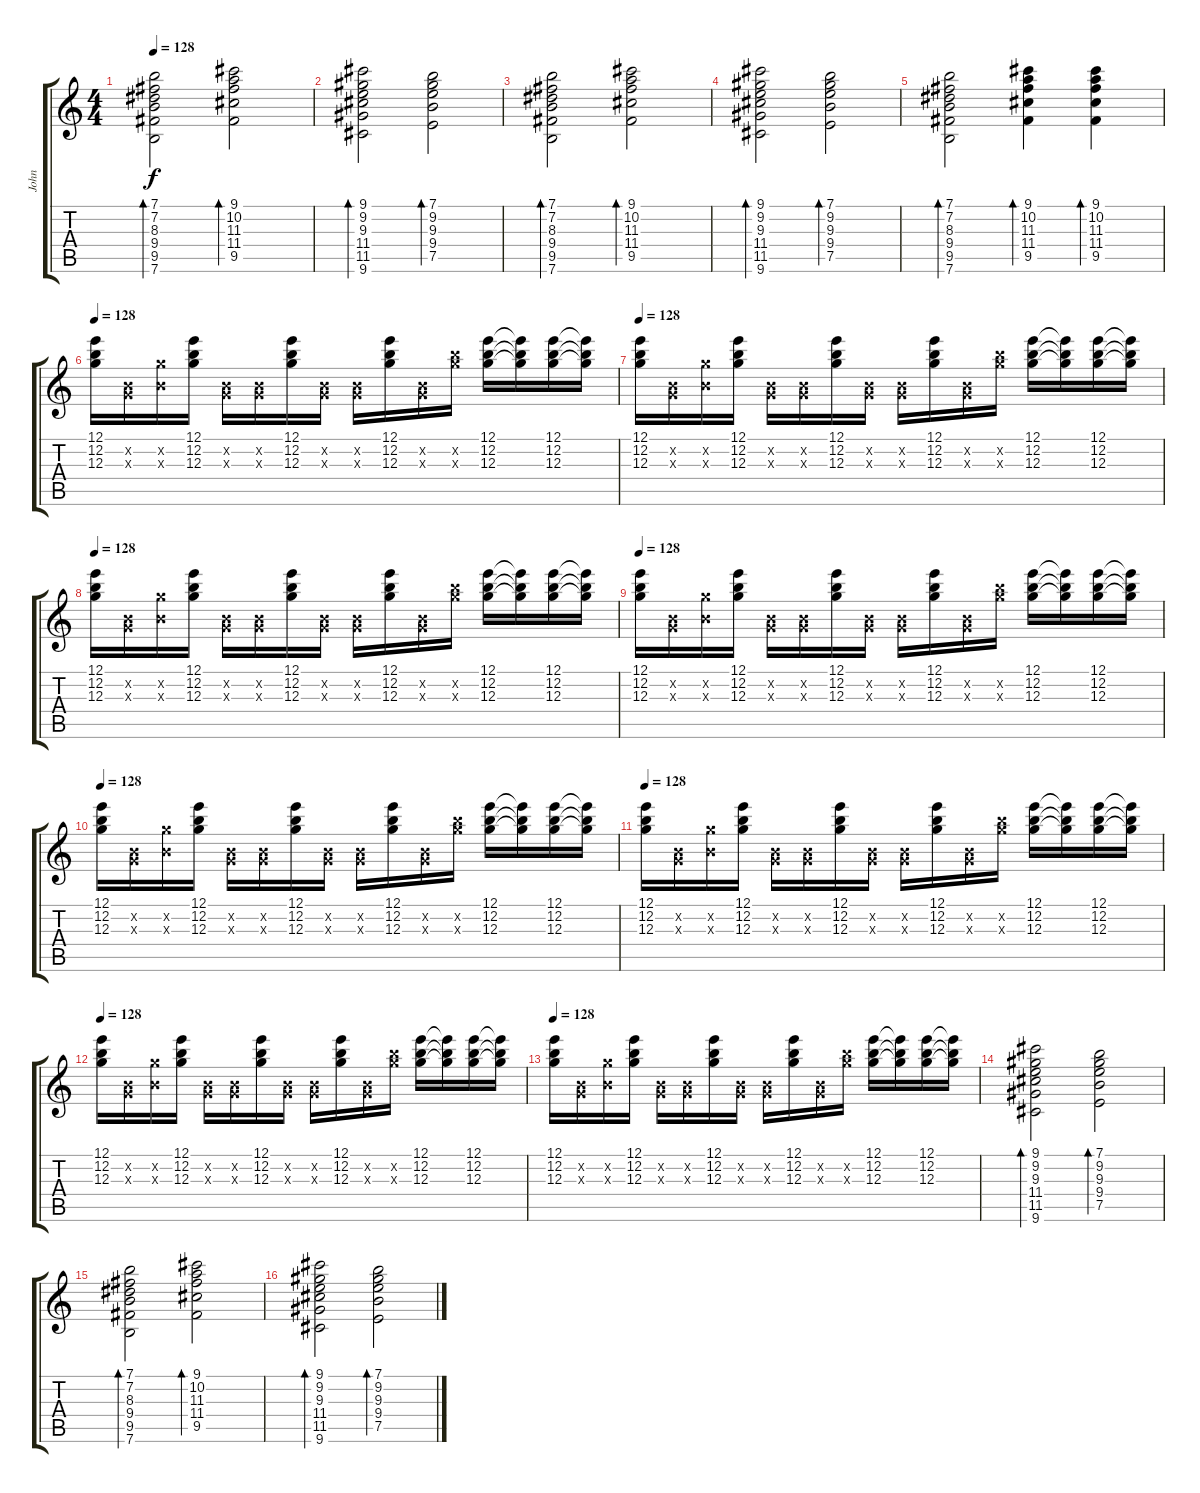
\track ("John" "John") {instrument electricguitarclean}
\staff {score tabs}
\tuning (E4 B3 G3 D3 A2 E2) {hide}
\ts (4 4)
\tempo 128
\clef g2
\ks c
(7.1 7.2 8.3 9.4 9.5 7.6).2{bd 60 dy f} (9.1 10.2 11.3 11.4 9.5).2{bd 60} |
(9.1 9.2 9.3 11.4 11.5 9.6).2{bd 60} (7.1 9.2 9.3 9.4 7.5).2{bd 60} |
(7.1 7.2 8.3 9.4 9.5 7.6).2{bd 60} (9.1 10.2 11.3 11.4 9.5).2{bd 60} |
(9.1 9.2 9.3 11.4 11.5 9.6).2{bd 60} (7.1 9.2 9.3 9.4 7.5).2{bd 60} |
(7.1 7.2 8.3 9.4 9.5 7.6).2{bd 60} (9.1 10.2 11.3 11.4 9.5).4{bd 60} (9.1 10.2 11.3 11.4 9.5).4{bd 60} |
\tempo 128
(12.1 12.2 12.3).16 (0.2{x} 0.3{x}).16 (0.2{x} 12.3{x}).16 (12.1 12.2 12.3).16 (0.2{x} 0.3{x}).16 (0.2{x} 0.3{x}).16 (12.1 12.2 12.3).16 (0.2{x} 0.3{x}).16 (0.2{x} 0.3{x}).16 (12.1 12.2 12.3).16 (0.2{x} 0.3{x}).16 (12.2{x} 12.3{x}).16 (12.1 12.2 12.3).16 (12.1{t} 12.2{t} 12.3{t}).16 (12.1 12.2 12.3).16 (12.1{t} 12.2{t} 12.3{t}).16 |
\tempo 128
(12.1 12.2 12.3).16 (0.2{x} 0.3{x}).16 (0.2{x} 12.3{x}).16 (12.1 12.2 12.3).16 (0.2{x} 0.3{x}).16 (0.2{x} 0.3{x}).16 (12.1 12.2 12.3).16 (0.2{x} 0.3{x}).16 (0.2{x} 0.3{x}).16 (12.1 12.2 12.3).16 (0.2{x} 0.3{x}).16 (12.2{x} 12.3{x}).16 (12.1 12.2 12.3).16 (12.1{t} 12.2{t} 12.3{t}).16 (12.1 12.2 12.3).16 (12.1{t} 12.2{t} 12.3{t}).16 |
\tempo 128
(12.1 12.2 12.3).16 (0.2{x} 0.3{x}).16 (0.2{x} 12.3{x}).16 (12.1 12.2 12.3).16 (0.2{x} 0.3{x}).16 (0.2{x} 0.3{x}).16 (12.1 12.2 12.3).16 (0.2{x} 0.3{x}).16 (0.2{x} 0.3{x}).16 (12.1 12.2 12.3).16 (0.2{x} 0.3{x}).16 (12.2{x} 12.3{x}).16 (12.1 12.2 12.3).16 (12.1{t} 12.2{t} 12.3{t}).16 (12.1 12.2 12.3).16 (12.1{t} 12.2{t} 12.3{t}).16 |
\tempo 128
(12.1 12.2 12.3).16 (0.2{x} 0.3{x}).16 (0.2{x} 12.3{x}).16 (12.1 12.2 12.3).16 (0.2{x} 0.3{x}).16 (0.2{x} 0.3{x}).16 (12.1 12.2 12.3).16 (0.2{x} 0.3{x}).16 (0.2{x} 0.3{x}).16 (12.1 12.2 12.3).16 (0.2{x} 0.3{x}).16 (12.2{x} 12.3{x}).16 (12.1 12.2 12.3).16 (12.1{t} 12.2{t} 12.3{t}).16 (12.1 12.2 12.3).16 (12.1{t} 12.2{t} 12.3{t}).16 |
\tempo 128
(12.1 12.2 12.3).16 (0.2{x} 0.3{x}).16 (0.2{x} 12.3{x}).16 (12.1 12.2 12.3).16 (0.2{x} 0.3{x}).16 (0.2{x} 0.3{x}).16 (12.1 12.2 12.3).16 (0.2{x} 0.3{x}).16 (0.2{x} 0.3{x}).16 (12.1 12.2 12.3).16 (0.2{x} 0.3{x}).16 (12.2{x} 12.3{x}).16 (12.1 12.2 12.3).16 (12.1{t} 12.2{t} 12.3{t}).16 (12.1 12.2 12.3).16 (12.1{t} 12.2{t} 12.3{t}).16 |
\tempo 128
(12.1 12.2 12.3).16 (0.2{x} 0.3{x}).16 (0.2{x} 12.3{x}).16 (12.1 12.2 12.3).16 (0.2{x} 0.3{x}).16 (0.2{x} 0.3{x}).16 (12.1 12.2 12.3).16 (0.2{x} 0.3{x}).16 (0.2{x} 0.3{x}).16 (12.1 12.2 12.3).16 (0.2{x} 0.3{x}).16 (12.2{x} 12.3{x}).16 (12.1 12.2 12.3).16 (12.1{t} 12.2{t} 12.3{t}).16 (12.1 12.2 12.3).16 (12.1{t} 12.2{t} 12.3{t}).16 |
\tempo 128
(12.1 12.2 12.3).16 (0.2{x} 0.3{x}).16 (0.2{x} 12.3{x}).16 (12.1 12.2 12.3).16 (0.2{x} 0.3{x}).16 (0.2{x} 0.3{x}).16 (12.1 12.2 12.3).16 (0.2{x} 0.3{x}).16 (0.2{x} 0.3{x}).16 (12.1 12.2 12.3).16 (0.2{x} 0.3{x}).16 (12.2{x} 12.3{x}).16 (12.1 12.2 12.3).16 (12.1{t} 12.2{t} 12.3{t}).16 (12.1 12.2 12.3).16 (12.1{t} 12.2{t} 12.3{t}).16 |
\tempo 128
(12.1 12.2 12.3).16 (0.2{x} 0.3{x}).16 (0.2{x} 12.3{x}).16 (12.1 12.2 12.3).16 (0.2{x} 0.3{x}).16 (0.2{x} 0.3{x}).16 (12.1 12.2 12.3).16 (0.2{x} 0.3{x}).16 (0.2{x} 0.3{x}).16 (12.1 12.2 12.3).16 (0.2{x} 0.3{x}).16 (12.2{x} 12.3{x}).16 (12.1 12.2 12.3).16 (12.1{t} 12.2{t} 12.3{t}).16 (12.1 12.2 12.3).16 (12.1{t} 12.2{t} 12.3{t}).16 |
(9.1 9.2 9.3 11.4 11.5 9.6).2{bd 60} (7.1 9.2 9.3 9.4 7.5).2{bd 60} |
(7.1 7.2 8.3 9.4 9.5 7.6).2{bd 60} (9.1 10.2 11.3 11.4 9.5).2{bd 60} |
(9.1 9.2 9.3 11.4 11.5 9.6).2{bd 60} (7.1 9.2 9.3 9.4 7.5).2{bd 60}
